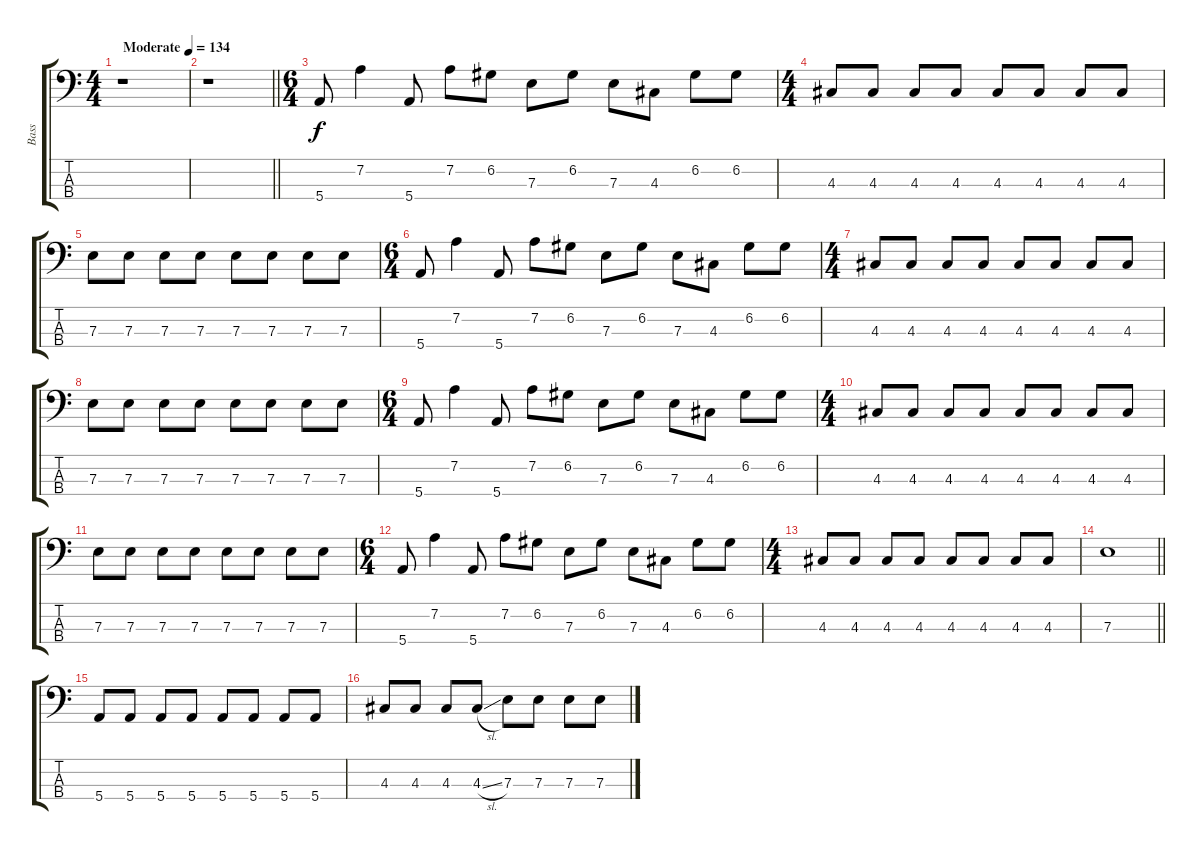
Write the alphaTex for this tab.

\track ("Bass" "Bass") {instrument electricbassfinger}
\staff {score tabs}
\tuning (G2 D2 A1 E1) {hide}
\ts (4 4)
\tempo (134 "Moderate")
\clef f4
\ks c
r.1{dy f instrument electricbassfinger} |
\barLineRight lightlight
r.1 |
\ts (6 4)
5.4.8 7.2.4 5.4.8 7.2.8 6.2.8 7.3.8 6.2.8 7.3.8 4.3.8 6.2.8 6.2.8 |
\ts (4 4)
4.3.8 4.3.8 4.3.8 4.3.8 4.3.8 4.3.8 4.3.8 4.3.8 |
7.3.8 7.3.8 7.3.8 7.3.8 7.3.8 7.3.8 7.3.8 7.3.8 |
\ts (6 4)
5.4.8 7.2.4 5.4.8 7.2.8 6.2.8 7.3.8 6.2.8 7.3.8 4.3.8 6.2.8 6.2.8 |
\ts (4 4)
4.3.8 4.3.8 4.3.8 4.3.8 4.3.8 4.3.8 4.3.8 4.3.8 |
7.3.8 7.3.8 7.3.8 7.3.8 7.3.8 7.3.8 7.3.8 7.3.8 |
\ts (6 4)
5.4.8 7.2.4 5.4.8 7.2.8 6.2.8 7.3.8 6.2.8 7.3.8 4.3.8 6.2.8 6.2.8 |
\ts (4 4)
4.3.8 4.3.8 4.3.8 4.3.8 4.3.8 4.3.8 4.3.8 4.3.8 |
7.3.8 7.3.8 7.3.8 7.3.8 7.3.8 7.3.8 7.3.8 7.3.8 |
\ts (6 4)
5.4.8 7.2.4 5.4.8 7.2.8 6.2.8 7.3.8 6.2.8 7.3.8 4.3.8 6.2.8 6.2.8 |
\ts (4 4)
4.3.8 4.3.8 4.3.8 4.3.8 4.3.8 4.3.8 4.3.8 4.3.8 |
\barLineRight lightlight
7.3.1 |
5.4.8 5.4.8 5.4.8 5.4.8 5.4.8 5.4.8 5.4.8 5.4.8 |
4.3.8 4.3.8 4.3.8 4.3{sl}.8 7.3.8 7.3.8 7.3.8 7.3.8
